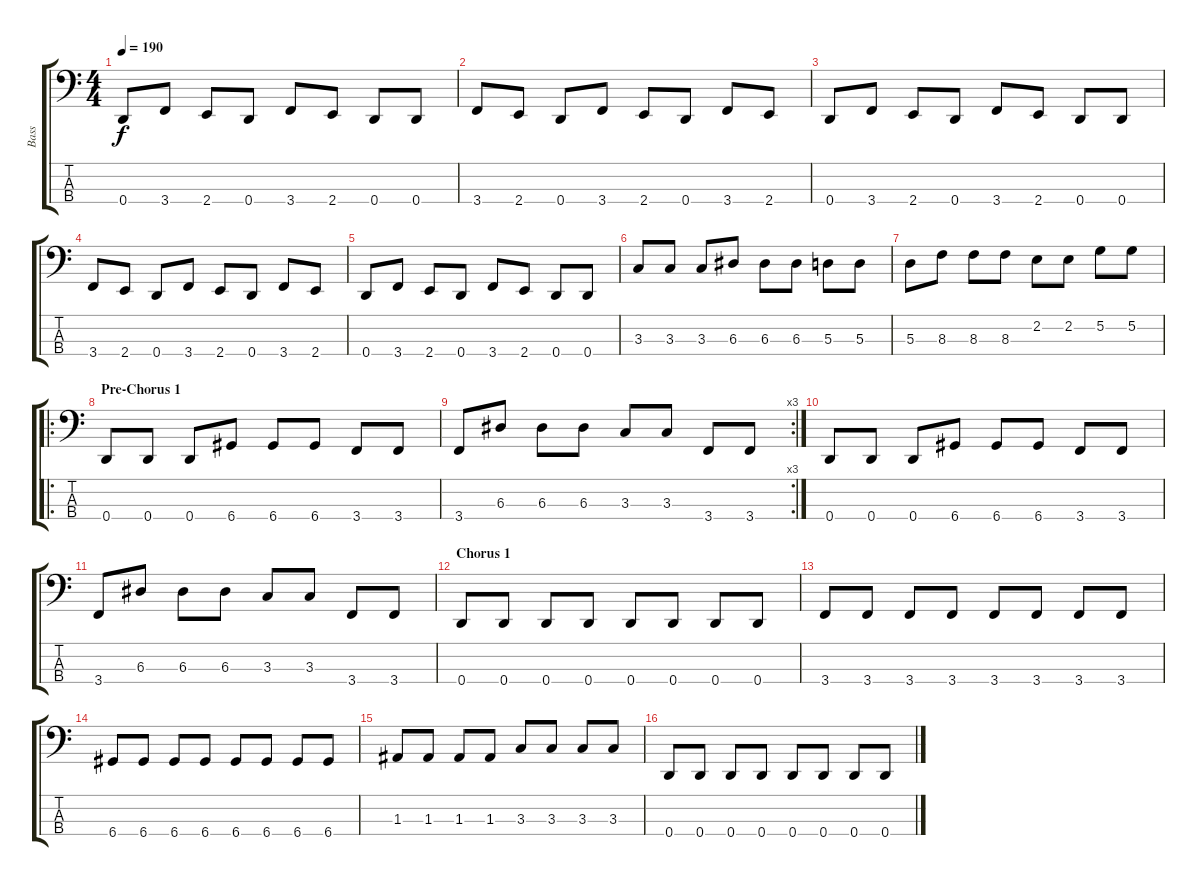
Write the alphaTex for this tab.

\track ("Bass" "Bass") {instrument overdrivenguitar}
\staff {score tabs}
\tuning (G2 D2 A1 D1) {hide}
\ts (4 4)
\tempo 190
\clef f4
\ks c
0.4.8{dy f} 3.4.8 2.4.8 0.4.8 3.4.8 2.4.8 0.4.8 0.4.8 |
3.4.8 2.4.8 0.4.8 3.4.8 2.4.8 0.4.8 3.4.8 2.4.8 |
0.4.8 3.4.8 2.4.8 0.4.8 3.4.8 2.4.8 0.4.8 0.4.8 |
3.4.8 2.4.8 0.4.8 3.4.8 2.4.8 0.4.8 3.4.8 2.4.8 |
0.4.8 3.4.8 2.4.8 0.4.8 3.4.8 2.4.8 0.4.8 0.4.8 |
3.3.8 3.3.8 3.3.8 6.3.8 6.3.8 6.3.8 5.3.8 5.3.8 |
5.3.8 8.3.8 8.3.8 8.3.8 2.2.8 2.2.8 5.2.8 5.2.8 |
\ro
\section ("" "Pre-Chorus 1")
0.4.8 0.4.8 0.4.8 6.4.8 6.4.8 6.4.8 3.4.8 3.4.8 |
\rc 3
3.4.8 6.3.8 6.3.8 6.3.8 3.3.8 3.3.8 3.4.8 3.4.8 |
0.4.8 0.4.8 0.4.8 6.4.8 6.4.8 6.4.8 3.4.8 3.4.8 |
3.4.8 6.3.8 6.3.8 6.3.8 3.3.8 3.3.8 3.4.8 3.4.8 |
\section ("" "Chorus 1")
0.4.8 0.4.8 0.4.8 0.4.8 0.4.8 0.4.8 0.4.8 0.4.8 |
3.4.8 3.4.8 3.4.8 3.4.8 3.4.8 3.4.8 3.4.8 3.4.8 |
6.4.8 6.4.8 6.4.8 6.4.8 6.4.8 6.4.8 6.4.8 6.4.8 |
1.3.8 1.3.8 1.3.8 1.3.8 3.3.8 3.3.8 3.3.8 3.3.8 |
0.4.8 0.4.8 0.4.8 0.4.8 0.4.8 0.4.8 0.4.8 0.4.8
